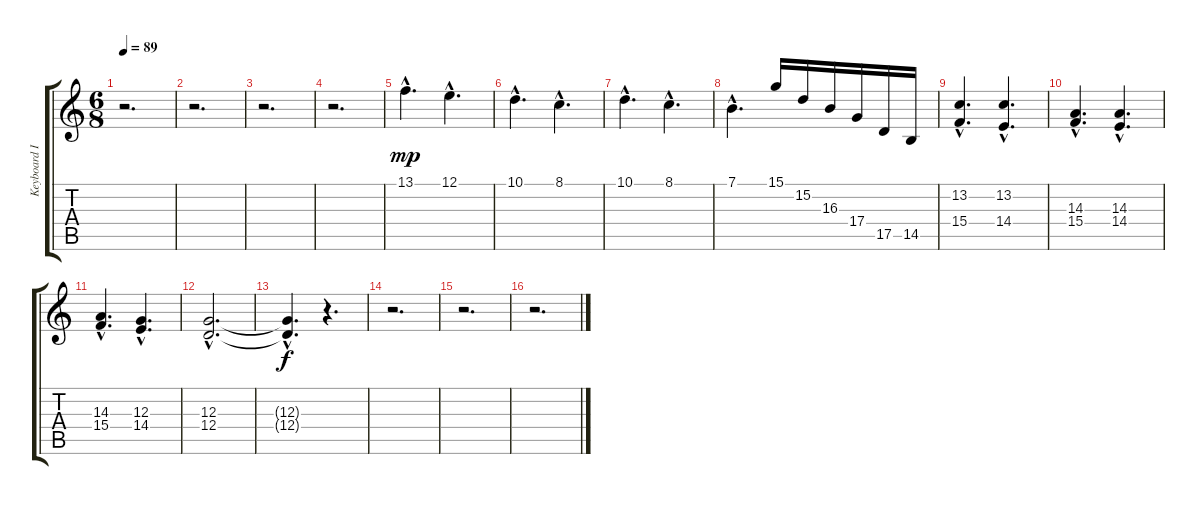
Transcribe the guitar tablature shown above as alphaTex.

\track ("Keyboard I" "Keyboard I") {instrument stringensemble1}
\staff {score tabs}
\tuning (E4 B3 G3 D3 A2 E2) {hide}
\ts (6 8)
\tempo 89
\clef g2
\ks c
r.2{d dy f} |
r.2{d} |
r.2{d} |
r.2{d} |
13.1{hac}.4{d dy mp} 12.1{hac}.4{d} |
10.1{hac}.4{d} 8.1{hac}.4{d} |
10.1{hac}.4{d} 8.1{hac}.4{d} |
7.1{hac}.4{d} 15.1.16 15.2.16 16.3.16 17.4.16 17.5.16 14.5.16 |
(13.2{hac} 15.4{hac}).4{d} (13.2{hac} 14.4{hac}).4{d} |
(14.3{hac} 15.4{hac}).4{d} (14.3{hac} 14.4{hac}).4{d} |
(14.3{hac} 15.4{hac}).4{d} (12.3{hac} 14.4{hac}).4{d} |
(12.3{hac} 12.4{hac}).2{d} |
(12.3{hac t} 12.4{hac t}).4{d dy f} r.4{d} |
r.2{d} |
r.2{d} |
r.2{d}
